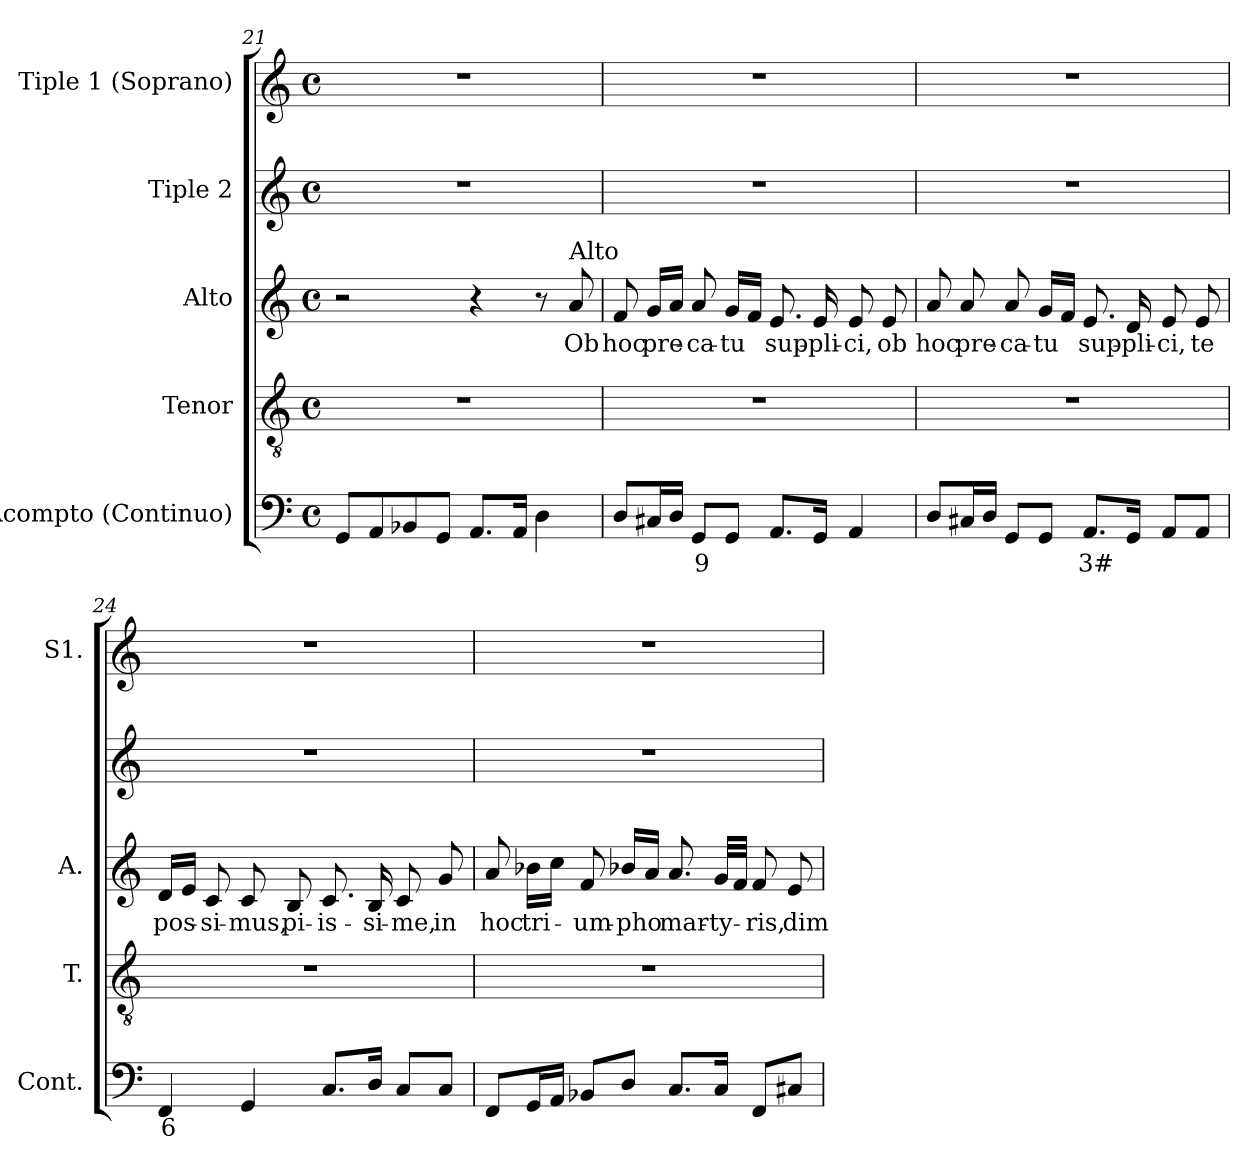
**kern	**text	**kern	**kern	**text	**kern	**kern
*part5	*part5	*part4	*part3	*part3	*part2	*part1
*staff5	*staff5	*staff4	*staff3	*staff3	*staff2	*staff1
*I"Acompto (Continuo)	*	*I"Tenor	*I"Alto	*	*I"Tiple  2	*I"Tiple 1 (Soprano)
*I'Cont.	*	*I'T.	*I'A.	*	*	*I'S1.
!!LO:PB:g=z
*clefF4	*	*clefGv2	*clefG2	*	*clefG2	*clefG2
*	*	*ITrd7c12	*	*	*	*
*k[]	*	*k[]	*k[]	*	*k[]	*k[]
*C:	*	*C:	*C:	*	*C:	*C:
*M4/4	*	*M4/4	*M4/4	*	*M4/4	*M4/4
*met(c)	*	*met(c)	*met(c)	*	*met(c)	*met(c)
=21	=21	=21	=21	=21	=21	=21
8GGi/L	.	1r	2r	.	1r	1r
8AAi/	.	.	.	.	.	.
8BB-Xi/	.	.	.	.	.	.
8GGi/J	.	.	.	.	.	.
8.AAi/L	.	.	4r	.	.	.
16AAi/Jk	.	.	.	.	.	.
4Di\	.	.	8r	.	.	.
!	!	!	!LO:TX:a:t=Alto	!	!	!
!	!	!	!	!LO:LY:b:color=#000000	!	!
.	.	.	8ai/	Ob	.	.
=22	=22	=22	=22	=22	=22	=22
!	!	!	!	!LO:LY:b:color=#000000	!	!
8Di/L	.	1r	8fi/	hoc	1r	1r
!	!	!	!	!LO:LY:b:color=#000000	!	!
16C#Xi/L	.	.	16gi/LL	pre-	.	.
16Di/JJ	.	.	16ai/JJ	.	.	.
!	!LO:LY:b:color=#000000	!	!	!	!	!
!	!	!	!	!LO:LY:b:color=#000000	!	!
8GGi/L	9	.	8ai/	-ca-	.	.
!	!	!	!	!LO:LY:b:color=#000000	!	!
8GGi/J	.	.	16gi/LL	-tu	.	.
.	.	.	16fi/JJ	.	.	.
!	!	!	!	!LO:LY:b:color=#000000	!	!
8.AAi/L	.	.	8.ei/	sup-	.	.
!	!	!	!	!LO:LY:b:color=#000000	!	!
16GGi/Jk	.	.	16ei/	-pli-	.	.
!	!	!	!	!LO:LY:b:color=#000000	!	!
4AAi/	.	.	8ei/	-ci,	.	.
!	!	!	!	!LO:LY:b:color=#000000	!	!
.	.	.	8ei/	ob	.	.
=23	=23	=23	=23	=23	=23	=23
!	!	!	!	!LO:LY:b:color=#000000	!	!
8Di/L	.	1r	8ai/	hoc	1r	1r
!	!	!	!	!LO:LY:b:color=#000000	!	!
16C#Xi/L	.	.	8ai/	pre-	.	.
16Di/JJ	.	.	.	.	.	.
!	!	!	!	!LO:LY:b:color=#000000	!	!
8GGi/L	.	.	8ai/	-ca-	.	.
!	!	!	!	!LO:LY:b:color=#000000	!	!
8GGi/J	.	.	16gi/LL	-tu	.	.
.	.	.	16fi/JJ	.	.	.
!	!LO:LY:b:color=#000000	!	!	!	!	!
!	!	!	!	!LO:LY:b:color=#000000	!	!
8.AAi/L	3#	.	8.ei/	sup-	.	.
!	!	!	!	!LO:LY:b:color=#000000	!	!
16GGi/Jk	.	.	16di/	-pli-	.	.
!	!	!	!	!LO:LY:b:color=#000000	!	!
8AAi/L	.	.	8ei/	-ci,	.	.
!	!	!	!	!LO:LY:b:color=#000000	!	!
8AAi/J	.	.	8ei/	te	.	.
=24	=24	=24	=24	=24	=24	=24
!	!LO:LY:b:color=#000000	!	!	!	!	!
!	!	!	!	!LO:LY:b:color=#000000	!	!
4FFi/	6	1r	16di/LL	pos-	1r	1r
.	.	.	16ei/JJ	.	.	.
!	!	!	!	!LO:LY:b:color=#000000	!	!
.	.	.	8ci/	-si-	.	.
!	!	!	!	!LO:LY:b:color=#000000	!	!
4GGi/	.	.	8ci/	-mus,	.	.
!	!	!	!	!LO:LY:b:color=#000000	!	!
.	.	.	8Bi/	pi-	.	.
!	!	!	!	!LO:LY:b:color=#000000	!	!
8.Ci/L	.	.	8.ci/	-is-	.	.
!	!	!	!	!LO:LY:b:color=#000000	!	!
16Di/Jk	.	.	16Bi/	-si-	.	.
!	!	!	!	!LO:LY:b:color=#000000	!	!
8Ci/L	.	.	8ci/	-me,	.	.
!	!	!	!	!LO:LY:b:color=#000000	!	!
8Ci/J	.	.	8gi/	in	.	.
!!LO:LB:g=z
=25	=25	=25	=25	=25	=25	=25
!	!	!	!	!LO:LY:b:color=#000000	!	!
8FFi/L	.	1r	8ai/	hoc	1r	1r
!	!	!	!	!LO:LY:b:color=#000000	!	!
16GGi/L	.	.	16b-Xi\LL	tri-	.	.
16AAi/JJ	.	.	16cci\JJ	.	.	.
!	!	!	!	!LO:LY:b:color=#000000	!	!
8BB-Xi/L	.	.	8fi/	-um-	.	.
!	!	!	!	!LO:LY:b:color=#000000	!	!
8Di/J	.	.	16b-Xi/LL	-pho	.	.
.	.	.	16ai/JJ	.	.	.
!	!	!	!	!LO:LY:b:color=#000000	!	!
8.Ci/L	.	.	8.ai/	mar-	.	.
!	!	!	!	!LO:LY:b:color=#000000	!	!
16Ci/Jk	.	.	32gi/LLL	-ty-	.	.
.	.	.	32fi/JJJ	.	.	.
!	!	!	!	!LO:LY:b:color=#000000	!	!
8FFi/L	.	.	8fi/	-ris,	.	.
!	!	!	!	!LO:LY:b:color=#000000	!	!
8C#Xi/J	.	.	8ei/	dim-	.	.
=	=	=	=	=	=	=
*-	*-	*-	*-	*-	*-	*-
